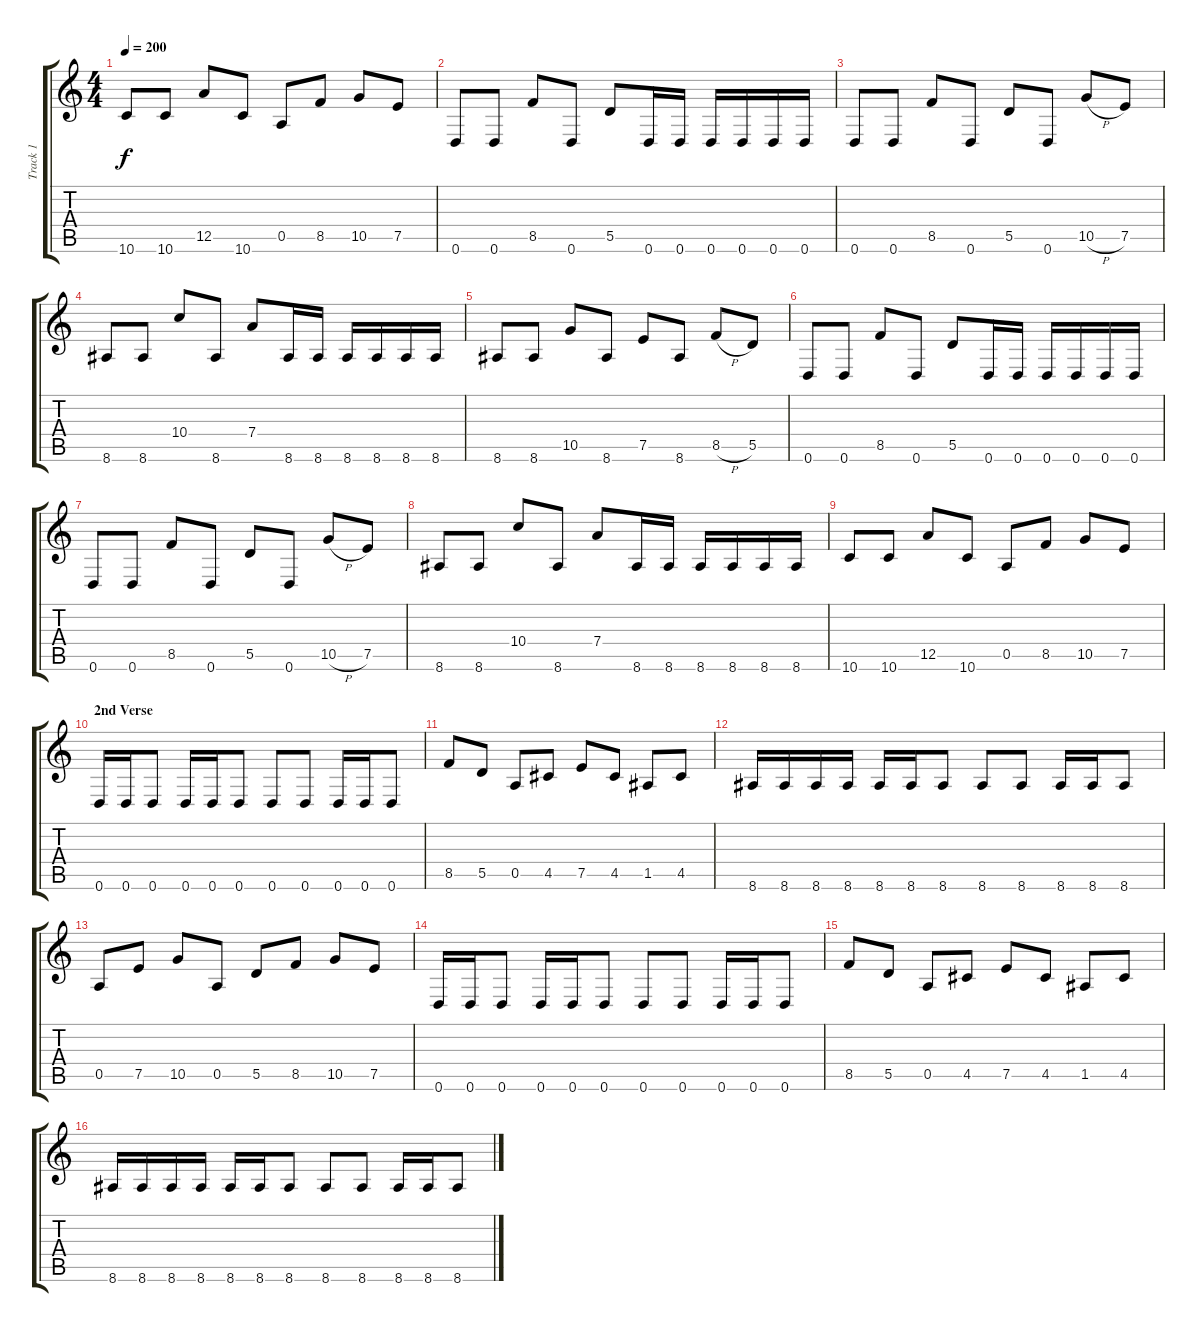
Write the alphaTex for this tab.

\track ("Track 1" "Track 1") {instrument distortionguitar}
\staff {score tabs}
\tuning (E4 B3 G3 D3 A2 D2) {hide}
\ts (4 4)
\tempo 200
\clef g2
\ks c
10.6.8{dy f} 10.6.8 12.5.8 10.6.8 0.5.8 8.5.8 10.5.8 7.5.8 |
0.6.8 0.6.8 8.5.8 0.6.8 5.5.8 0.6.16 0.6.16 0.6.16 0.6.16 0.6.16 0.6.16 |
0.6.8 0.6.8 8.5.8 0.6.8 5.5.8 0.6.8 10.5{h}.8 7.5.8 |
8.6.8 8.6.8 10.4.8 8.6.8 7.4.8 8.6.16 8.6.16 8.6.16 8.6.16 8.6.16 8.6.16 |
8.6.8 8.6.8 10.5.8 8.6.8 7.5.8 8.6.8 8.5{h}.8 5.5.8 |
0.6.8 0.6.8 8.5.8 0.6.8 5.5.8 0.6.16 0.6.16 0.6.16 0.6.16 0.6.16 0.6.16 |
0.6.8 0.6.8 8.5.8 0.6.8 5.5.8 0.6.8 10.5{h}.8 7.5.8 |
8.6.8 8.6.8 10.4.8 8.6.8 7.4.8 8.6.16 8.6.16 8.6.16 8.6.16 8.6.16 8.6.16 |
10.6.8 10.6.8 12.5.8 10.6.8 0.5.8 8.5.8 10.5.8 7.5.8 |
\section ("" "2nd Verse")
0.6.16 0.6.16 0.6.8 0.6.16 0.6.16 0.6.8 0.6.8 0.6.8 0.6.16 0.6.16 0.6.8 |
8.5.8 5.5.8 0.5.8 4.5.8 7.5.8 4.5.8 1.5.8 4.5.8 |
8.6.16 8.6.16 8.6.16 8.6.16 8.6.16 8.6.16 8.6.8 8.6.8 8.6.8 8.6.16 8.6.16 8.6.8 |
0.5.8 7.5.8 10.5.8 0.5.8 5.5.8 8.5.8 10.5.8 7.5.8 |
0.6.16 0.6.16 0.6.8 0.6.16 0.6.16 0.6.8 0.6.8 0.6.8 0.6.16 0.6.16 0.6.8 |
8.5.8 5.5.8 0.5.8 4.5.8 7.5.8 4.5.8 1.5.8 4.5.8 |
8.6.16 8.6.16 8.6.16 8.6.16 8.6.16 8.6.16 8.6.8 8.6.8 8.6.8 8.6.16 8.6.16 8.6.8
